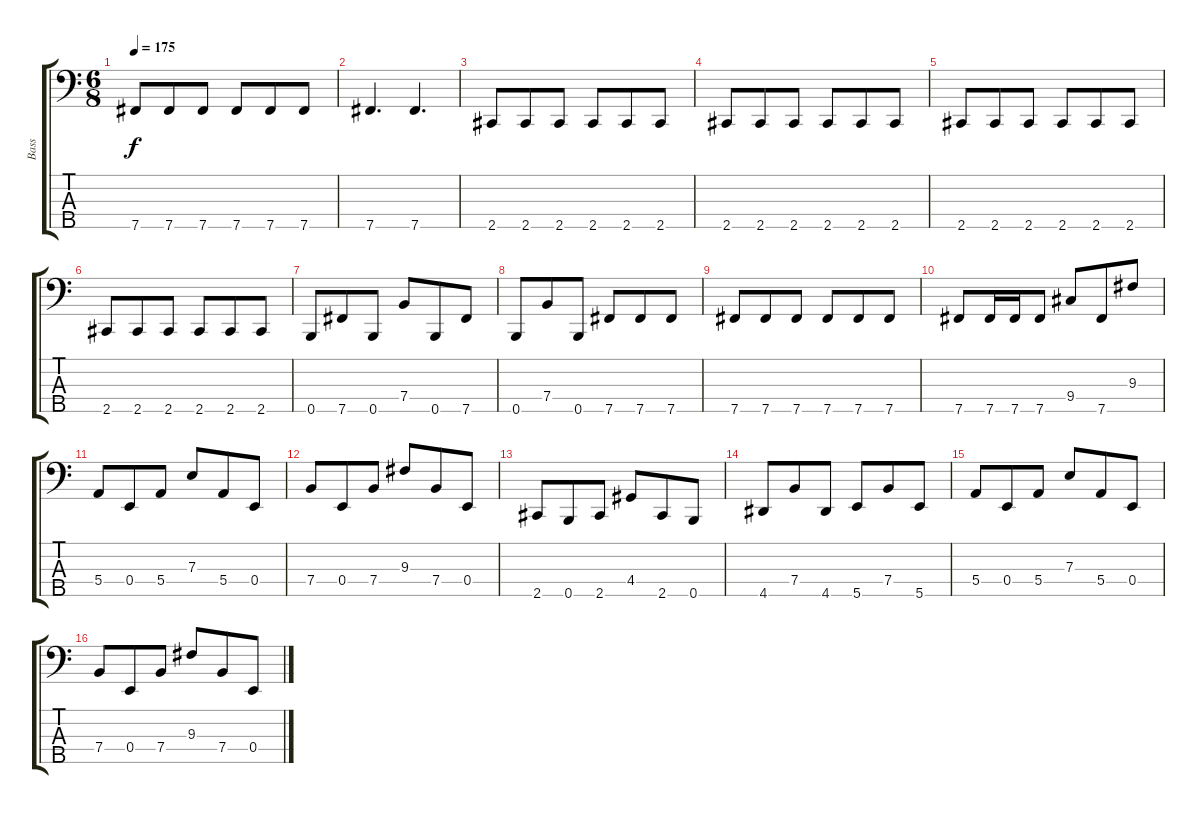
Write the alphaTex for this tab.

\track ("Bass" "Bass") {instrument electricbassfinger}
\staff {score tabs}
\tuning (G2 D2 A1 E1 B0) {hide}
\ts (6 8)
\tempo 175
\clef f4
\ks c
7.5.8{dy f} 7.5.8 7.5.8 7.5.8 7.5.8 7.5.8 |
7.5.4{d} 7.5.4{d} |
2.5.8 2.5.8 2.5.8 2.5.8 2.5.8 2.5.8 |
2.5.8 2.5.8 2.5.8 2.5.8 2.5.8 2.5.8 |
2.5.8 2.5.8 2.5.8 2.5.8 2.5.8 2.5.8 |
2.5.8 2.5.8 2.5.8 2.5.8 2.5.8 2.5.8 |
0.5.8 7.5.8 0.5.8 7.4.8 0.5.8 7.5.8 |
0.5.8 7.4.8 0.5.8 7.5.8 7.5.8 7.5.8 |
7.5.8 7.5.8 7.5.8 7.5.8 7.5.8 7.5.8 |
7.5.8 7.5.16 7.5.16 7.5.8 9.4.8 7.5.8 9.3.8 |
5.4.8 0.4.8 5.4.8 7.3.8 5.4.8 0.4.8 |
7.4.8 0.4.8 7.4.8 9.3.8 7.4.8 0.4.8 |
2.5.8 0.5.8 2.5.8 4.4.8 2.5.8 0.5.8 |
4.5.8 7.4.8 4.5.8 5.5.8 7.4.8 5.5.8 |
5.4.8 0.4.8 5.4.8 7.3.8 5.4.8 0.4.8 |
7.4.8 0.4.8 7.4.8 9.3.8 7.4.8 0.4.8
